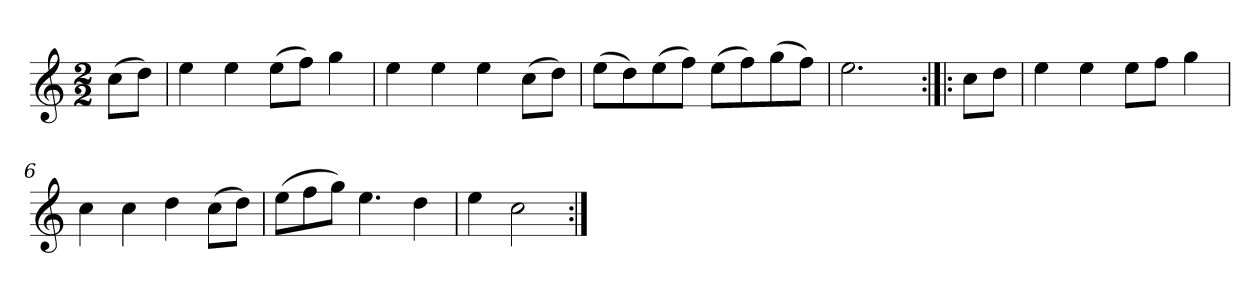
**kern
*part1
*staff1
*clefG2
*k[]
*C:
*M2/2
*MM120
=
(8cc\L
8dd\J)
=1
4ee
4ee
(8ee\L
8ff\J)
4gg
=2
4ee
4ee
4ee
(8cc\L
8dd\J)
=3
(8ee\L
8dd\)
(8ee\
8ff\J)
(8ee\L
8ff\)
(8gg\
8ff\J)
=4
2.ee
=:|!|:
8cc\L
8dd\J
=5
4ee
4ee
8ee\L
8ff\J
4gg
=6
4cc
4cc
4dd
(8cc\L
8dd\J)
=7
(8ee\L
8ff\
8gg\J)
4.ee
4dd
=8
4ee
2cc
=:|!
*-
